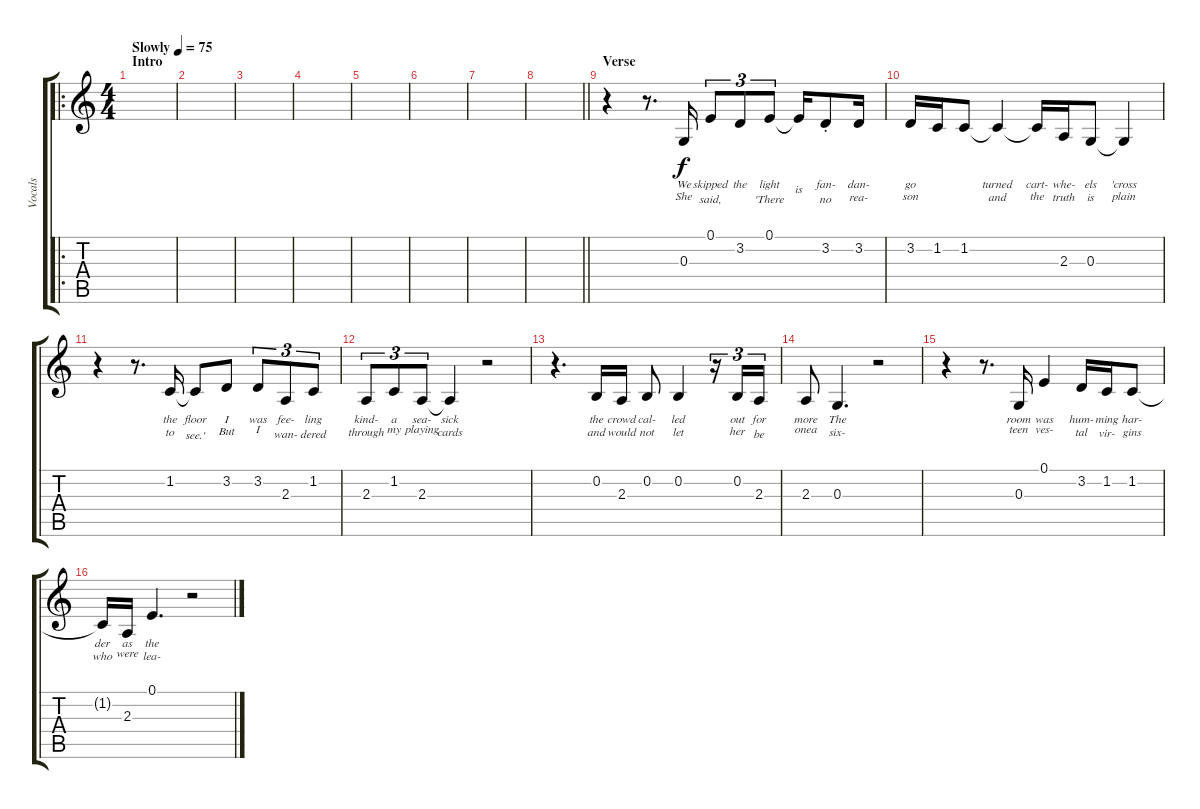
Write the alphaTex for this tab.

\track ("Vocals" "Vocals") {instrument bassoon}
\staff {score tabs}
\tuning (E4 B3 G3 D3 A2 E2) {hide}
\ro
\ts (4 4)
\section ("" "Intro")
\tempo (75 "Slowly")
\clef g2
\ks c
|
|
|
|
|
|
|
\barLineRight lightlight
|
\section ("" "Verse")
r.4 r.8{d} 0.3.16{lyrics (0 "We") lyrics (1 "She") lyrics (2 "") lyrics (3 "") lyrics (4 "")} 0.1.8{tu (3 2) lyrics (0 "skipped") lyrics (1 "said,") lyrics (2 "") lyrics (3 "") lyrics (4 "")} 3.2.8{tu (3 2) lyrics (0 "the") lyrics (1 "") lyrics (2 "") lyrics (3 "") lyrics (4 "")} 0.1.8{tu (3 2) lyrics (0 "light") lyrics (1 "'There") lyrics (2 "") lyrics (3 "") lyrics (4 "")} 0.1{t}.16{lyrics (0 "") lyrics (1 "is") lyrics (2 "") lyrics (3 "") lyrics (4 "")} 3.2{st}.8{lyrics (0 "fan-") lyrics (1 "no") lyrics (2 "") lyrics (3 "") lyrics (4 "")} 3.2.16{lyrics (0 "dan-") lyrics (1 "rea-") lyrics (2 "") lyrics (3 "") lyrics (4 "")} |
3.2.16{lyrics (0 "go") lyrics (1 "son") lyrics (2 "") lyrics (3 "") lyrics (4 "")} 1.2.16{lyrics (0 "") lyrics (1 "") lyrics (2 "") lyrics (3 "") lyrics (4 "")} 1.2.8{lyrics (0 "") lyrics (1 "") lyrics (2 "") lyrics (3 "") lyrics (4 "")} 1.2{t}.4{lyrics (0 "turned") lyrics (1 "and") lyrics (2 "") lyrics (3 "") lyrics (4 "")} 1.2{t}.16{lyrics (0 "cart-") lyrics (1 "the") lyrics (2 "") lyrics (3 "") lyrics (4 "")} 2.3.16{lyrics (0 "whe-") lyrics (1 "truth") lyrics (2 "") lyrics (3 "") lyrics (4 "")} 0.3.8{lyrics (0 "els") lyrics (1 "is") lyrics (2 "") lyrics (3 "") lyrics (4 "")} 0.3{t}.4{lyrics (0 "'cross") lyrics (1 "plain") lyrics (2 "") lyrics (3 "") lyrics (4 "")} |
r.4 r.8{d} 1.2.16{lyrics (0 "the") lyrics (1 "to") lyrics (2 "") lyrics (3 "") lyrics (4 "")} 1.2{t}.8{lyrics (0 "floor") lyrics (1 "see.'") lyrics (2 "") lyrics (3 "") lyrics (4 "")} 3.2.8{lyrics (0 "I") lyrics (1 "But") lyrics (2 "") lyrics (3 "") lyrics (4 "")} 3.2.8{tu (3 2) lyrics (0 "was") lyrics (1 "I") lyrics (2 "") lyrics (3 "") lyrics (4 "")} 2.3.8{tu (3 2) lyrics (0 "fee-") lyrics (1 "wan-") lyrics (2 "") lyrics (3 "") lyrics (4 "")} 1.2.8{tu (3 2) lyrics (0 "ling") lyrics (1 "dered") lyrics (2 "") lyrics (3 "") lyrics (4 "")} |
2.3.8{tu (3 2) lyrics (0 "kind-") lyrics (1 "through") lyrics (2 "") lyrics (3 "") lyrics (4 "")} 1.2.8{tu (3 2) lyrics (0 "a") lyrics (1 "my") lyrics (2 "") lyrics (3 "") lyrics (4 "")} 2.3.8{tu (3 2) lyrics (0 "sea-") lyrics (1 "playing") lyrics (2 "") lyrics (3 "") lyrics (4 "")} 2.3{t}.4{lyrics (0 "sick") lyrics (1 "cards") lyrics (2 "") lyrics (3 "") lyrics (4 "")} r.2 |
r.4{d} 0.2.16{lyrics (0 "the") lyrics (1 "and") lyrics (2 "") lyrics (3 "") lyrics (4 "")} 2.3.16{lyrics (0 "crowd") lyrics (1 "would") lyrics (2 "") lyrics (3 "") lyrics (4 "")} 0.2.8{lyrics (0 "cal-") lyrics (1 "not") lyrics (2 "") lyrics (3 "") lyrics (4 "")} 0.2.4{lyrics (0 "led") lyrics (1 "let") lyrics (2 "") lyrics (3 "") lyrics (4 "")} r.16{tu (3 2)} 0.2.16{tu (3 2) lyrics (0 "out") lyrics (1 "her") lyrics (2 "") lyrics (3 "") lyrics (4 "")} 2.3.16{tu (3 2) lyrics (0 "for") lyrics (1 "be") lyrics (2 "") lyrics (3 "") lyrics (4 "")} |
2.3.8{lyrics (0 "more") lyrics (1 "onea") lyrics (2 "") lyrics (3 "") lyrics (4 "")} 0.3.4{d lyrics (0 "The") lyrics (1 "six-") lyrics (2 "") lyrics (3 "") lyrics (4 "")} r.2 |
r.4 r.8{d} 0.3.16{lyrics (0 "room") lyrics (1 "teen") lyrics (2 "") lyrics (3 "") lyrics (4 "")} 0.1.4{lyrics (0 "was") lyrics (1 "ves-") lyrics (2 "") lyrics (3 "") lyrics (4 "")} 3.2.16{lyrics (0 "hum-") lyrics (1 "tal") lyrics (2 "") lyrics (3 "") lyrics (4 "")} 1.2.16{lyrics (0 "ming") lyrics (1 "vir-") lyrics (2 "") lyrics (3 "") lyrics (4 "")} 1.2.8{lyrics (0 "har-") lyrics (1 "gins") lyrics (2 "") lyrics (3 "") lyrics (4 "")} |
1.2{t}.16{lyrics (0 "der") lyrics (1 "who") lyrics (2 "") lyrics (3 "") lyrics (4 "")} 2.3.16{lyrics (0 "as") lyrics (1 "were") lyrics (2 "") lyrics (3 "") lyrics (4 "")} 0.1.4{d lyrics (0 "the") lyrics (1 "lea-") lyrics (2 "") lyrics (3 "") lyrics (4 "")} r.2
